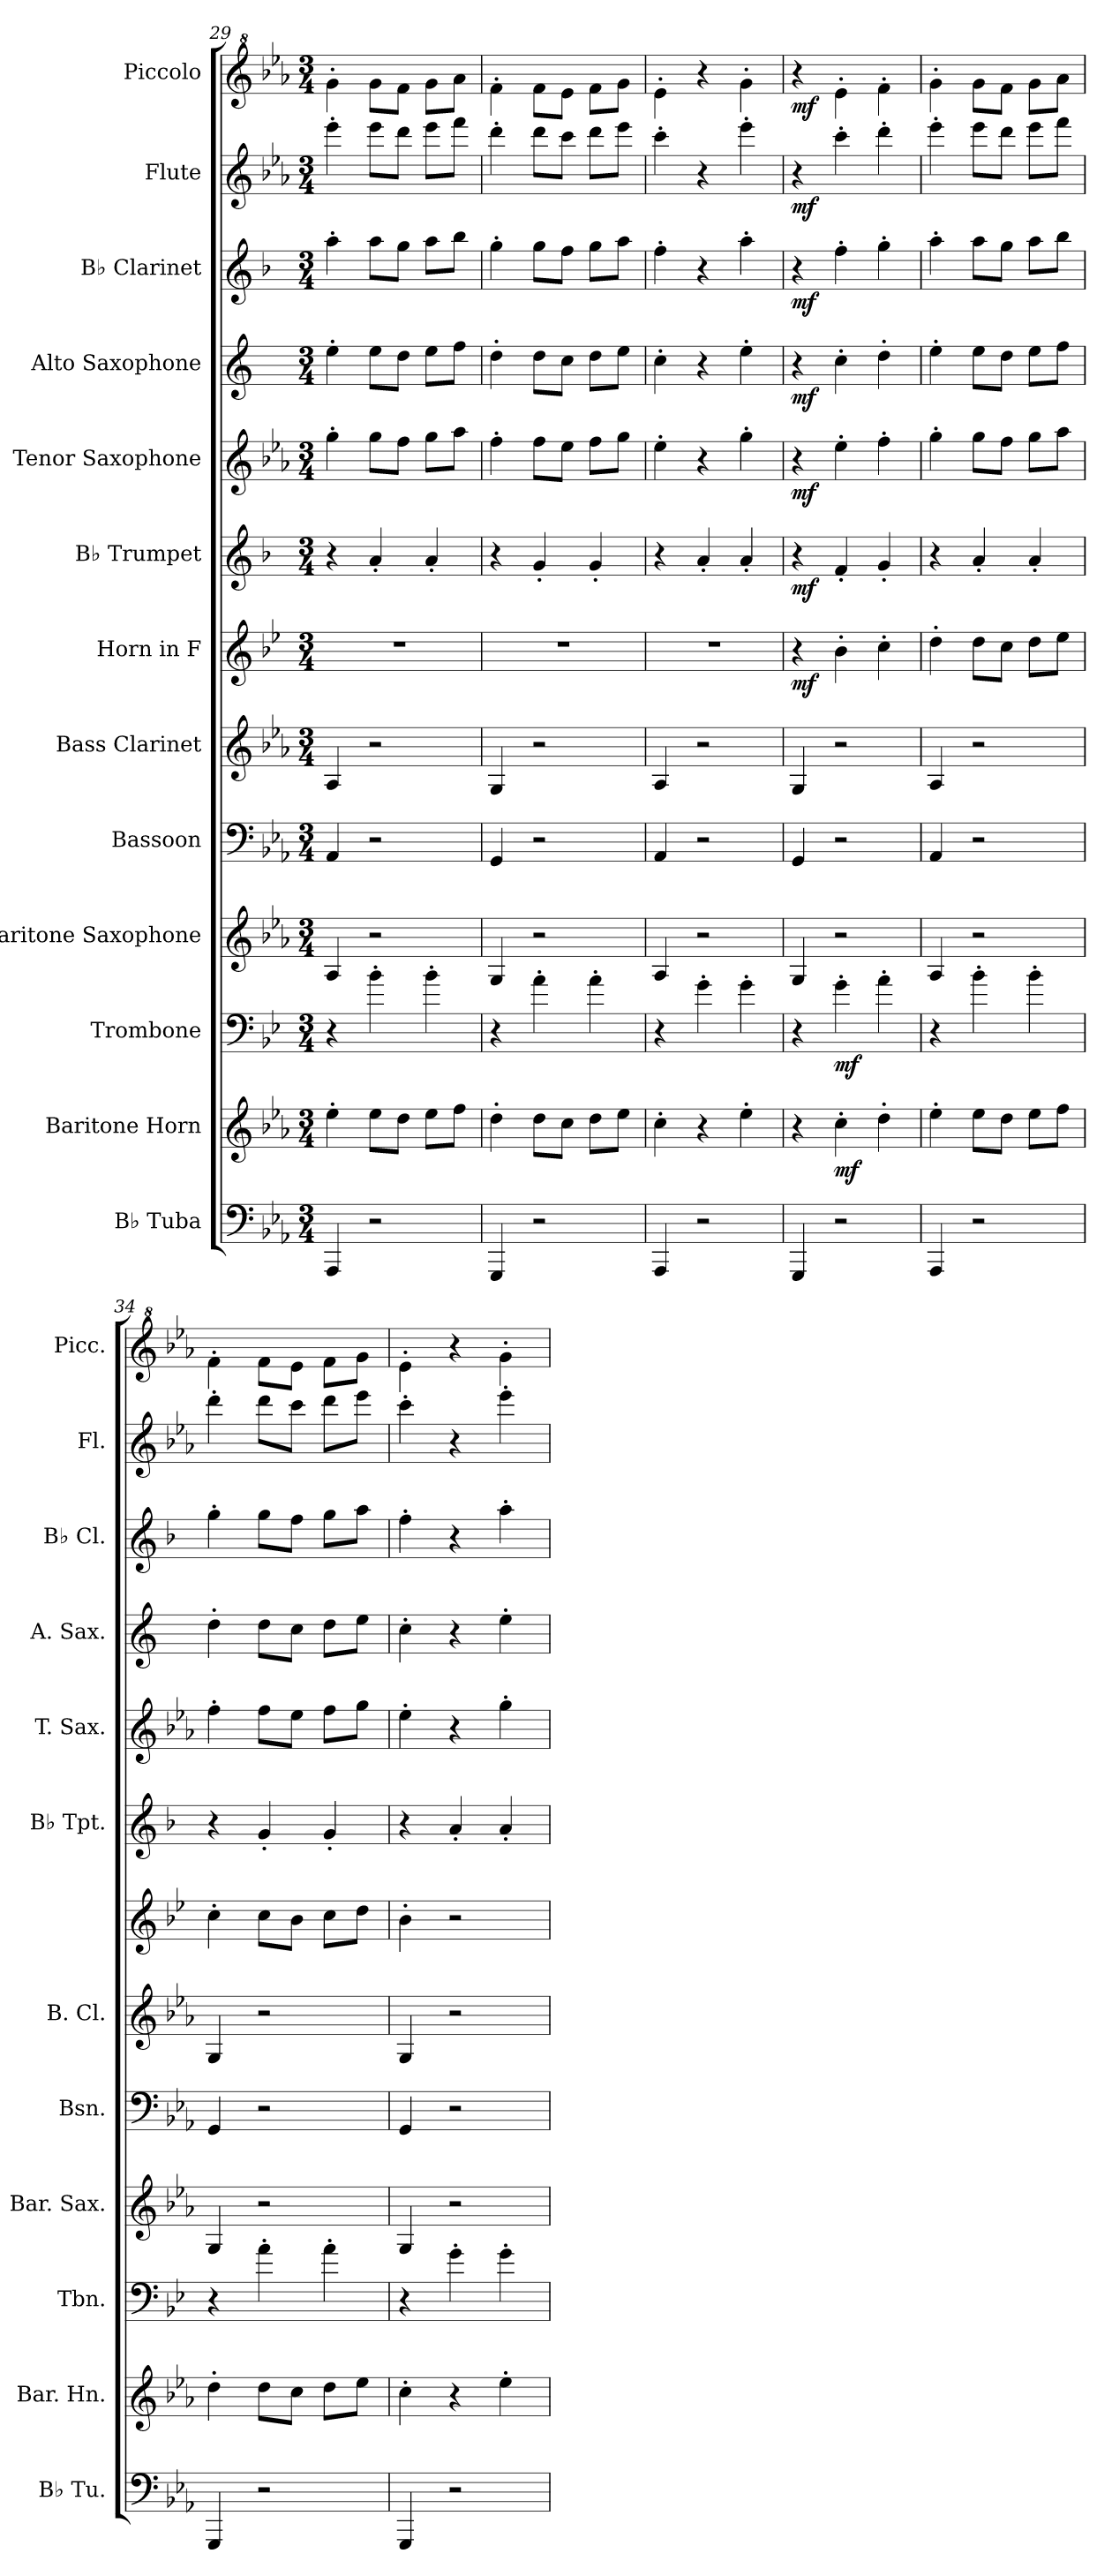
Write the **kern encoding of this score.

**kern	**kern	**dynam	**kern	**dynam	**kern	**kern	**kern	**kern	**dynam	**kern	**dynam	**kern	**dynam	**kern	**dynam	**kern	**dynam	**kern	**dynam	**kern	**dynam
*part13	*part12	*part12	*part11	*part11	*part10	*part9	*part8	*part7	*part7	*part6	*part6	*part5	*part5	*part4	*part4	*part3	*part3	*part2	*part2	*part1	*part1
*staff13	*staff12	*staff12	*staff11	*staff11	*staff10	*staff9	*staff8	*staff7	*staff7	*staff6	*staff6	*staff5	*staff5	*staff4	*staff4	*staff3	*staff3	*staff2	*staff2	*staff1	*staff1
*I"B♭ Tuba	*I"Baritone Horn	*	*I"Trombone	*	*I"Baritone Saxophone	*I"Bassoon	*I"Bass Clarinet	*I"Horn in F	*	*I"B♭ Trumpet	*	*I"Tenor Saxophone	*	*I"Alto Saxophone	*	*I"B♭ Clarinet	*	*I"Flute	*	*I"Piccolo	*
*I'B♭ Tu.	*I'Bar. Hn.	*	*I'Tbn.	*	*I'Bar. Sax.	*I'Bsn.	*I'B. Cl.	*	*	*I'B♭ Tpt.	*	*I'T. Sax.	*	*I'A. Sax.	*	*I'B♭ Cl.	*	*I'Fl.	*	*I'Picc.	*
*clefF4	*clefG2	*	*clefF4	*	*clefG2	*clefF4	*clefG2	*clefG2	*	*clefG2	*	*clefG2	*	*clefG2	*	*clefG2	*	*clefG2	*	*clefG^2	*
*	*ITrd8c14	*	*ITrd4c7	*	*ITrd12c21	*	*ITrd8c14	*ITrd4c7	*	*ITrd1c2	*	*ITrd8c14	*	*ITrd5c9	*	*ITrd1c2	*	*	*	*ITrd-7c-12	*
*k[b-e-a-]	*k[b-e-a-]	*	*k[b-e-a-]	*	*k[b-e-a-]	*k[b-e-a-]	*k[b-e-a-]	*k[b-e-a-]	*	*k[b-e-a-]	*	*k[b-e-a-]	*	*k[b-e-a-]	*	*k[b-e-a-]	*	*k[b-e-a-]	*	*k[b-e-a-]	*
*M3/4	*M3/4	*	*M3/4	*	*M3/4	*M3/4	*M3/4	*M3/4	*	*M3/4	*	*M3/4	*	*M3/4	*	*M3/4	*	*M3/4	*	*M3/4	*
=29	=29	=29	=29	=29	=29	=29	=29	=29	=29	=29	=29	=29	=29	=29	=29	=29	=29	=29	=29	=29	=29
4AAA-/	4e-'\	.	4r	.	4AA-/	4AA-/	4AA-/	2.r	.	4r	.	4g'\	.	4g'\	.	4gg'\	.	4eee-'\	.	4ggg'\	.
2r	8e-\L	.	4e-'\	.	2r	2r	2r	.	.	4g'/	.	8g\L	.	8g\L	.	8gg\L	.	8eee-\L	.	8ggg\L	.
.	8d\J	.	.	.	.	.	.	.	.	.	.	8f\J	.	8f\J	.	8ff\J	.	8ddd\J	.	8fff\J	.
.	8e-\L	.	4e-'\	.	.	.	.	.	.	4g'/	.	8g\L	.	8g\L	.	8gg\L	.	8eee-\L	.	8ggg\L	.
.	8f\J	.	.	.	.	.	.	.	.	.	.	8a-\J	.	8a-\J	.	8aa-\J	.	8fff\J	.	8aaa-\J	.
=30	=30	=30	=30	=30	=30	=30	=30	=30	=30	=30	=30	=30	=30	=30	=30	=30	=30	=30	=30	=30	=30
4GGG/	4d'\	.	4r	.	4GG/	4GG/	4GG/	2.r	.	4r	.	4f'\	.	4f'\	.	4ff'\	.	4ddd'\	.	4fff'\	.
2r	8d\L	.	4d'\	.	2r	2r	2r	.	.	4f'/	.	8f\L	.	8f\L	.	8ff\L	.	8ddd\L	.	8fff\L	.
.	8c\J	.	.	.	.	.	.	.	.	.	.	8e-\J	.	8e-\J	.	8ee-\J	.	8ccc\J	.	8eee-\J	.
.	8d\L	.	4d'\	.	.	.	.	.	.	4f'/	.	8f\L	.	8f\L	.	8ff\L	.	8ddd\L	.	8fff\L	.
.	8e-\J	.	.	.	.	.	.	.	.	.	.	8g\J	.	8g\J	.	8gg\J	.	8eee-\J	.	8ggg\J	.
=31	=31	=31	=31	=31	=31	=31	=31	=31	=31	=31	=31	=31	=31	=31	=31	=31	=31	=31	=31	=31	=31
4AAA-/	4c'\	.	4r	.	4AA-/	4AA-/	4AA-/	2.r	.	4r	.	4e-'\	.	4e-'\	.	4ee-'\	.	4ccc'\	.	4eee-'\	.
2r	4r	.	4c'\	.	2r	2r	2r	.	.	4g'/	.	4r	.	4r	.	4r	.	4r	.	4r	.
.	4e-'\	.	4c'\	.	.	.	.	.	.	4g'/	.	4g'\	.	4g'\	.	4gg'\	.	4eee-'\	.	4ggg'\	.
=32	=32	=32	=32	=32	=32	=32	=32	=32	=32	=32	=32	=32	=32	=32	=32	=32	=32	=32	=32	=32	=32
!	!	!	!	!	!	!	!	!	!LO:DY:b	!	!LO:DY:b	!	!LO:DY:b	!	!LO:DY:b	!	!LO:DY:b	!	!LO:DY:b	!	!LO:DY:b
4GGG/	4r	.	4r	.	4GG/	4GG/	4GG/	4r	mf	4r	mf	4r	mf	4r	mf	4r	mf	4r	mf	4r	mf
!	!	!LO:DY:b	!	!LO:DY:b	!	!	!	!	!	!	!	!	!	!	!	!	!	!	!	!	!
2r	4c'\	mf	4c'\	mf	2r	2r	2r	4e-'\	.	4e-'/	.	4e-'\	.	4e-'\	.	4ee-'\	.	4ccc'\	.	4eee-'\	.
.	4d'\	.	4d'\	.	.	.	.	4f'\	.	4f'/	.	4f'\	.	4f'\	.	4ff'\	.	4ddd'\	.	4fff'\	.
=33	=33	=33	=33	=33	=33	=33	=33	=33	=33	=33	=33	=33	=33	=33	=33	=33	=33	=33	=33	=33	=33
4AAA-/	4e-'\	.	4r	.	4AA-/	4AA-/	4AA-/	4g'\	.	4r	.	4g'\	.	4g'\	.	4gg'\	.	4eee-'\	.	4ggg'\	.
2r	8e-\L	.	4e-'\	.	2r	2r	2r	8g\L	.	4g'/	.	8g\L	.	8g\L	.	8gg\L	.	8eee-\L	.	8ggg\L	.
.	8d\J	.	.	.	.	.	.	8f\J	.	.	.	8f\J	.	8f\J	.	8ff\J	.	8ddd\J	.	8fff\J	.
.	8e-\L	.	4e-'\	.	.	.	.	8g\L	.	4g'/	.	8g\L	.	8g\L	.	8gg\L	.	8eee-\L	.	8ggg\L	.
.	8f\J	.	.	.	.	.	.	8a-\J	.	.	.	8a-\J	.	8a-\J	.	8aa-\J	.	8fff\J	.	8aaa-\J	.
!!LO:PB:g=z
=34	=34	=34	=34	=34	=34	=34	=34	=34	=34	=34	=34	=34	=34	=34	=34	=34	=34	=34	=34	=34	=34
4GGG/	4d'\	.	4r	.	4GG/	4GG/	4GG/	4f'\	.	4r	.	4f'\	.	4f'\	.	4ff'\	.	4ddd'\	.	4fff'\	.
2r	8d\L	.	4d'\	.	2r	2r	2r	8f\L	.	4f'/	.	8f\L	.	8f\L	.	8ff\L	.	8ddd\L	.	8fff\L	.
.	8c\J	.	.	.	.	.	.	8e-\J	.	.	.	8e-\J	.	8e-\J	.	8ee-\J	.	8ccc\J	.	8eee-\J	.
.	8d\L	.	4d'\	.	.	.	.	8f\L	.	4f'/	.	8f\L	.	8f\L	.	8ff\L	.	8ddd\L	.	8fff\L	.
.	8e-\J	.	.	.	.	.	.	8g\J	.	.	.	8g\J	.	8g\J	.	8gg\J	.	8eee-\J	.	8ggg\J	.
=35	=35	=35	=35	=35	=35	=35	=35	=35	=35	=35	=35	=35	=35	=35	=35	=35	=35	=35	=35	=35	=35
4GGG/	4c'\	.	4r	.	4GG/	4GG/	4GG/	4e-'\	.	4r	.	4e-'\	.	4e-'\	.	4ee-'\	.	4ccc'\	.	4eee-'\	.
2r	4r	.	4c'\	.	2r	2r	2r	2r	.	4g'/	.	4r	.	4r	.	4r	.	4r	.	4r	.
.	4e-'\	.	4c'\	.	.	.	.	.	.	4g'/	.	4g'\	.	4g'\	.	4gg'\	.	4eee-'\	.	4ggg'\	.
=	=	=	=	=	=	=	=	=	=	=	=	=	=	=	=	=	=	=	=	=	=
*-	*-	*-	*-	*-	*-	*-	*-	*-	*-	*-	*-	*-	*-	*-	*-	*-	*-	*-	*-	*-	*-
